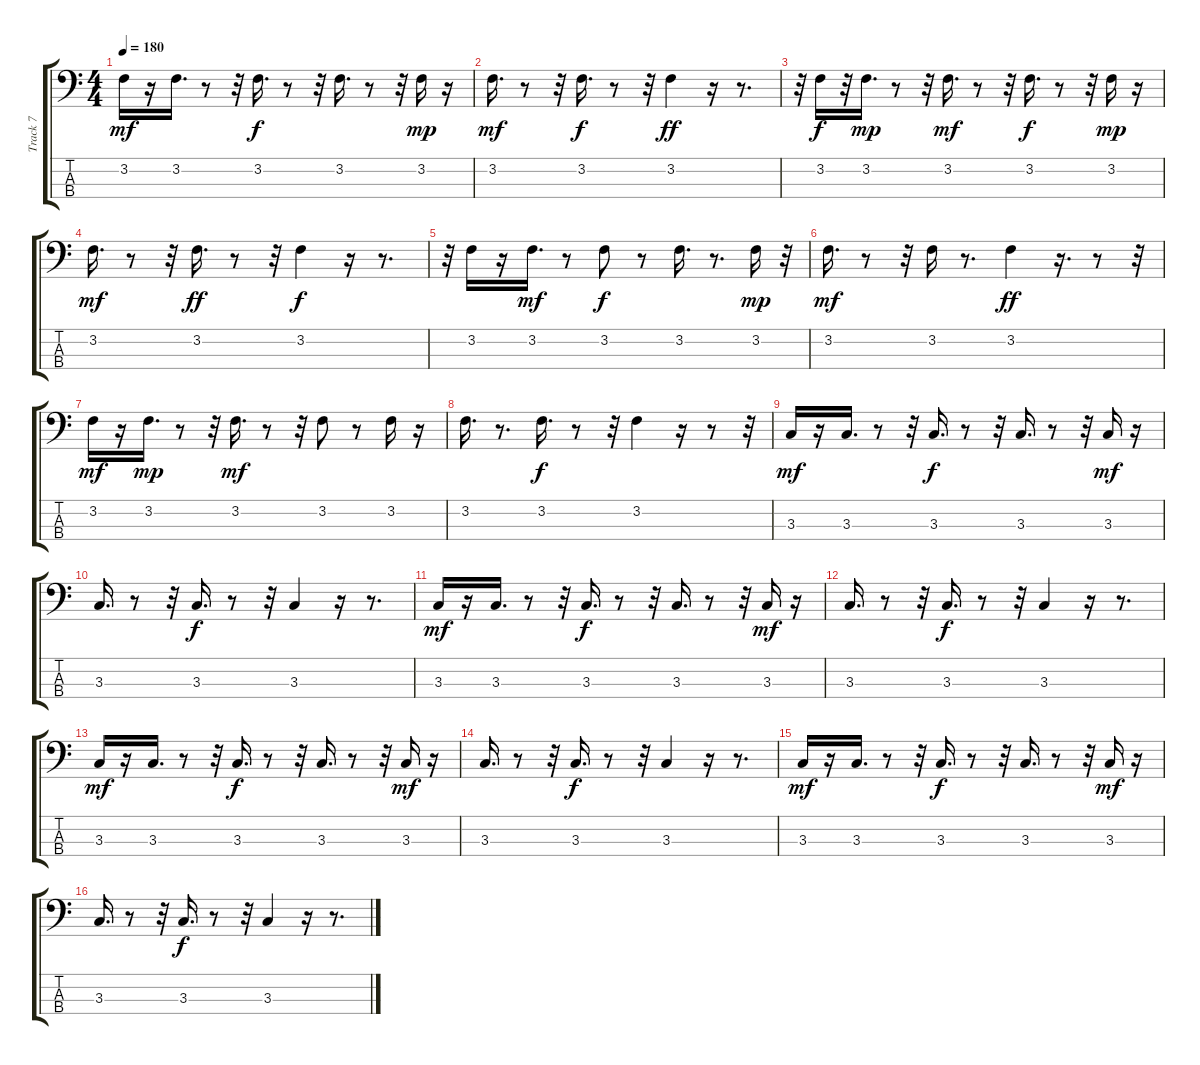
\track ("Track 7" "Track 7") {instrument electricbassfinger}
\staff {score tabs}
\tuning (G2 D2 A1 E1) {hide}
\ts (4 4)
\tempo 180
\clef f4
\ks c
3.2.16{dy mf} r.16 3.2.16{d} r.8 r.32 3.2.16{d dy f} r.8 r.32 3.2.16{d} r.8 r.32 3.2.16{dy mp} r.16 |
3.2.16{d dy mf} r.8 r.32 3.2.16{d dy f} r.8 r.32 3.2.4{dy ff} r.16 r.8{d} |
r.32 3.2.16{dy f} r.32 3.2.16{d dy mp} r.8 r.32 3.2.16{d dy mf} r.8 r.32 3.2.16{d dy f} r.8 r.32 3.2.16{dy mp} r.16 |
3.2.16{d dy mf} r.8 r.32 3.2.16{d dy ff} r.8 r.32 3.2.4{dy f} r.16 r.8{d} |
r.32 3.2.16 r.16 3.2.16{d dy mf} r.8 3.2.8{dy f} r.8 3.2.16{d} r.8{d} 3.2.16{dy mp} r.32 |
3.2.16{d dy mf} r.8 r.32 3.2.16 r.8{d} 3.2.4{dy ff} r.16{d} r.8 r.32 |
3.2.16{dy mf} r.16 3.2.16{d dy mp} r.8 r.32 3.2.16{d dy mf} r.8 r.32 3.2.8 r.8 3.2.16 r.16 |
3.2.16{d} r.8{d} 3.2.16{d dy f} r.8 r.32 3.2.4 r.16 r.8 r.32 |
3.3.16{dy mf} r.16 3.3.16{d} r.8 r.32 3.3.16{d dy f} r.8 r.32 3.3.16{d} r.8 r.32 3.3.16{dy mf} r.16 |
3.3.16{d} r.8 r.32 3.3.16{d dy f} r.8 r.32 3.3.4 r.16 r.8{d} |
3.3.16{dy mf} r.16 3.3.16{d} r.8 r.32 3.3.16{d dy f} r.8 r.32 3.3.16{d} r.8 r.32 3.3.16{dy mf} r.16 |
3.3.16{d} r.8 r.32 3.3.16{d dy f} r.8 r.32 3.3.4 r.16 r.8{d} |
3.3.16{dy mf} r.16 3.3.16{d} r.8 r.32 3.3.16{d dy f} r.8 r.32 3.3.16{d} r.8 r.32 3.3.16{dy mf} r.16 |
3.3.16{d} r.8 r.32 3.3.16{d dy f} r.8 r.32 3.3.4 r.16 r.8{d} |
3.3.16{dy mf} r.16 3.3.16{d} r.8 r.32 3.3.16{d dy f} r.8 r.32 3.3.16{d} r.8 r.32 3.3.16{dy mf} r.16 |
3.3.16{d} r.8 r.32 3.3.16{d dy f} r.8 r.32 3.3.4 r.16 r.8{d}
